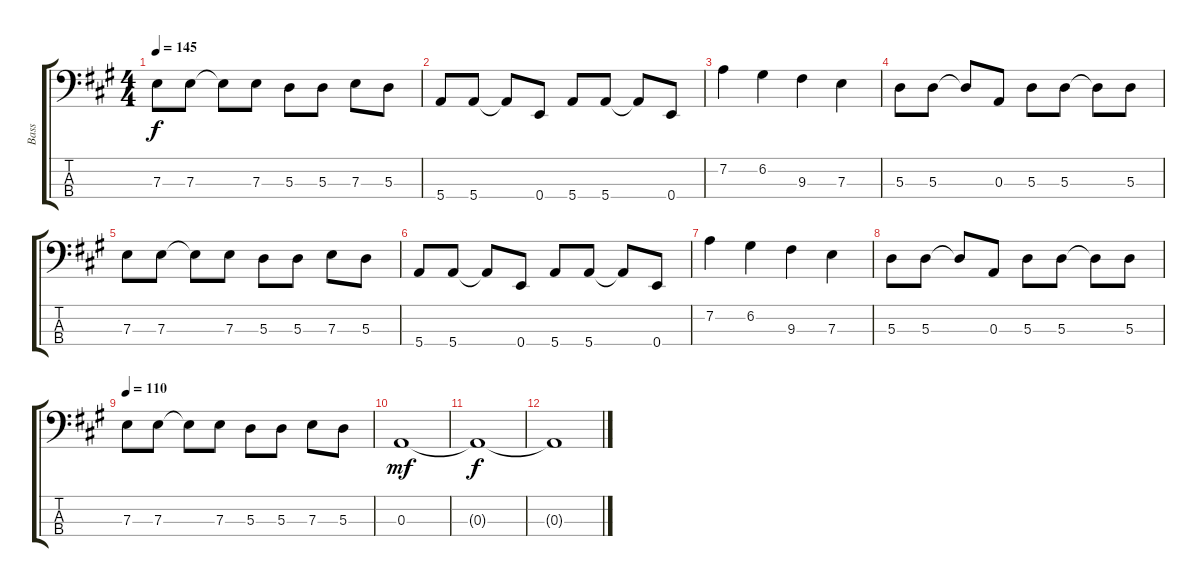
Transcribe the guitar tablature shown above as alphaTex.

\track ("Bass" "Bass") {instrument electricbasspick}
\staff {score tabs}
\tuning (G2 D2 A1 E1) {hide}
\ts (4 4)
\tempo 145
\clef f4
\ks a
7.3.8{dy f} 7.3.8 7.3{t}.8 7.3.8 5.3.8 5.3.8 7.3.8 5.3.8 |
5.4.8 5.4.8 5.4{t}.8 0.4.8 5.4.8 5.4.8 5.4{t}.8 0.4.8 |
7.2.4 6.2.4 9.3.4 7.3.4 |
5.3.8 5.3.8 5.3{t}.8 0.3.8 5.3.8 5.3.8 5.3{t}.8 5.3.8 |
7.3.8 7.3.8 7.3{t}.8 7.3.8 5.3.8 5.3.8 7.3.8 5.3.8 |
5.4.8 5.4.8 5.4{t}.8 0.4.8 5.4.8 5.4.8 5.4{t}.8 0.4.8 |
7.2.4 6.2.4 9.3.4 7.3.4 |
5.3.8 5.3.8 5.3{t}.8 0.3.8 5.3.8 5.3.8 5.3{t}.8 5.3.8 |
\tempo 110
7.3.8 7.3.8 7.3{t}.8 7.3.8 5.3.8 5.3.8 7.3.8 5.3.8 |
0.3.1{dy mf} |
0.3{t}.1{dy f} |
0.3{t}.1
